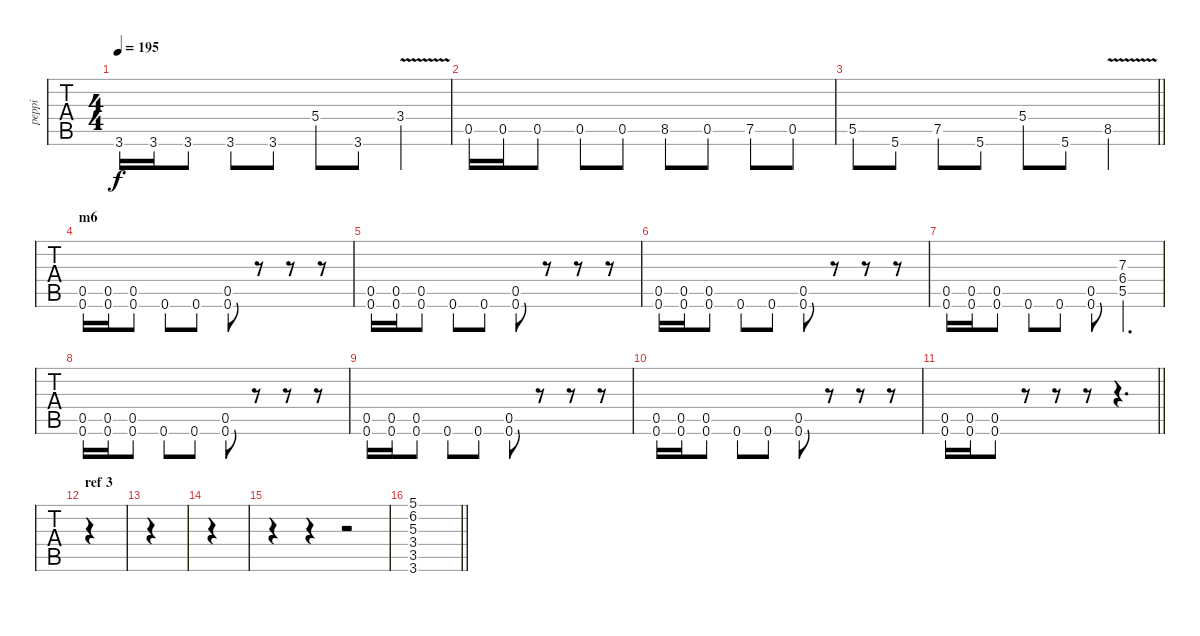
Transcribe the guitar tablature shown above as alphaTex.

\track ("peppi" "peppi") {instrument distortionguitar}
\staff {tabs}
\tuning (D4 A3 F3 C3 G2 C2) {hide}
\ts (4 4)
\tempo 195
\clef g2
\ks c
3.6.16{dy f} 3.6.16 3.6.8 3.6.8 3.6.8 5.4.8 3.6.8 3.4{v}.4 |
0.5.16 0.5.16 0.5.8 0.5.8 0.5.8 8.5.8 0.5.8 7.5.8 0.5.8 |
\barLineRight lightlight
5.5.8 5.6.8 7.5.8 5.6.8 5.4.8 5.6.8 8.5{v}.4 |
\section ("" "m6")
(0.5 0.6).16 (0.5 0.6).16 (0.5 0.6).8 0.6.8 0.6.8 (0.5 0.6).8 r.8 r.8 r.8 |
(0.5 0.6).16 (0.5 0.6).16 (0.5 0.6).8 0.6.8 0.6.8 (0.5 0.6).8 r.8 r.8 r.8 |
(0.5 0.6).16 (0.5 0.6).16 (0.5 0.6).8 0.6.8 0.6.8 (0.5 0.6).8 r.8 r.8 r.8 |
(0.5 0.6).16 (0.5 0.6).16 (0.5 0.6).8 0.6.8 0.6.8 (0.5 0.6).8 (7.3 6.4 5.5).4{d} |
(0.5 0.6).16 (0.5 0.6).16 (0.5 0.6).8 0.6.8 0.6.8 (0.5 0.6).8 r.8 r.8 r.8 |
(0.5 0.6).16 (0.5 0.6).16 (0.5 0.6).8 0.6.8 0.6.8 (0.5 0.6).8 r.8 r.8 r.8 |
(0.5 0.6).16 (0.5 0.6).16 (0.5 0.6).8 0.6.8 0.6.8 (0.5 0.6).8 r.8 r.8 r.8 |
\barLineRight lightlight
(0.5 0.6).16 (0.5 0.6).16 (0.5 0.6).8 r.8 r.8 r.8 r.4{d} |
\section ("" "ref 3")
|
|
|
r.4 r.4 r.2 |
\barLineRight lightlight
(5.1 6.2 5.3 3.4 3.5 3.6).1
